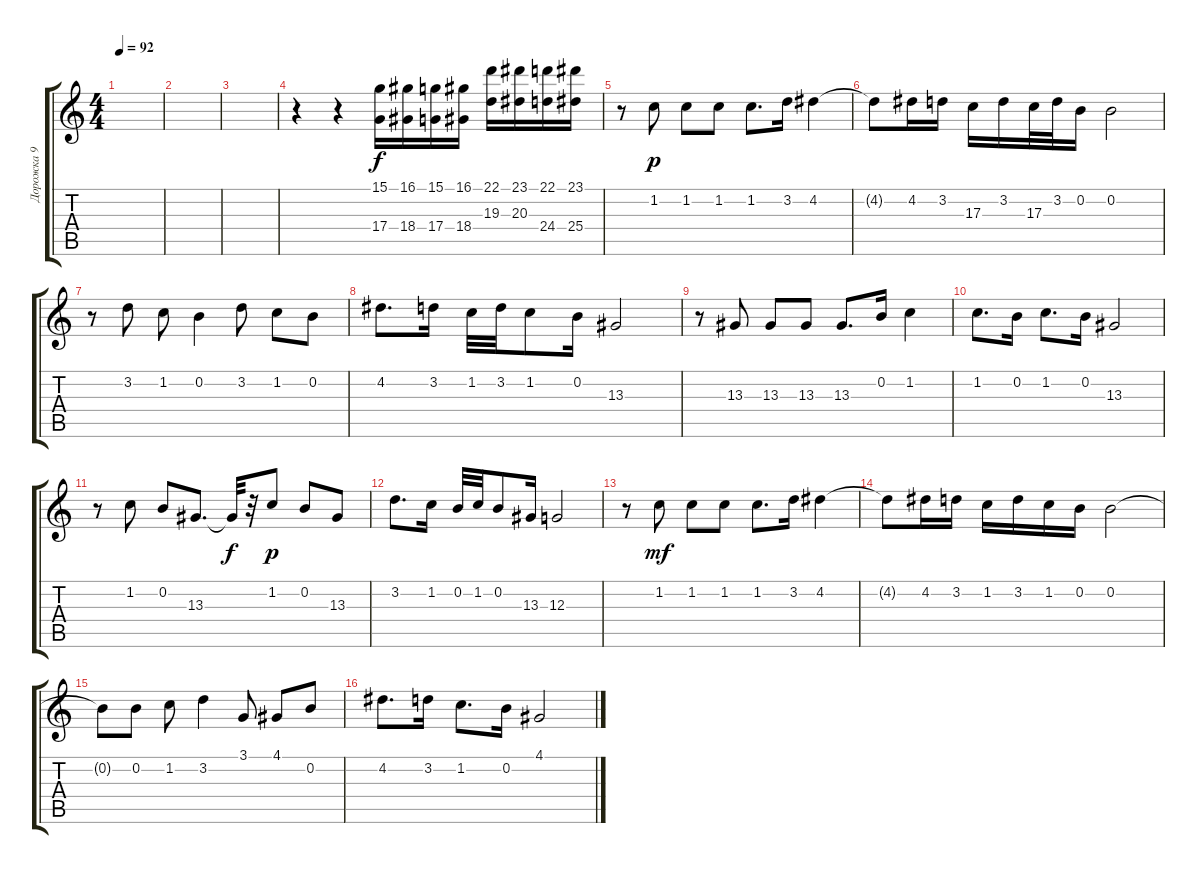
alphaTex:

\track ("Дорожка 9" "Дорожка 9") {instrument stringensemble1}
\staff {score tabs}
\tuning (E4 B4 G3 D3 A2 E2) {hide}
\ts (4 4)
\tempo 92
\clef g2
\ks c
|
|
|
r.4 r.4 (15.1 17.4).16 (16.1 18.4).16 (15.1 17.4).16 (16.1 18.4).16 (22.1 19.3).16 (23.1 20.3).16 (22.1 24.4).16 (23.1 25.4).16 |
r.8 1.2.8{dy p} 1.2.8 1.2.8 1.2.8{d} 3.2.16 4.2.4 |
4.2{t}.8 4.2.16 3.2.16 17.3.16 3.2.16 17.3.32 3.2.32 0.2.16 0.2.2 |
r.8 3.2.8 1.2.8 0.2.4 3.2.8 1.2.8 0.2.8 |
4.2.8{d} 3.2.16 1.2.32 3.2.32 1.2.8 0.2.16 13.3.2 |
r.8 13.3.8 13.3.8 13.3.8 13.3.8{d} 0.2.16 1.2.4 |
1.2.8{d} 0.2.16 1.2.8{d} 0.2.16 13.3.2 |
r.8 1.2.8 0.2.8 13.3.8{d} 13.3{t}.32{dy f} r.32 1.2.8{dy p} 0.2.8 13.3.8 |
3.2.8{d} 1.2.16 0.2.32 1.2.32 0.2.8 13.3.16 12.3.2 |
r.8 1.2.8{dy mf} 1.2.8 1.2.8 1.2.8{d} 3.2.16 4.2.4 |
4.2{t}.8 4.2.16 3.2.16 1.2.16 3.2.16 1.2.16 0.2.16 0.2.2 |
0.2{t}.8 0.2.8 1.2.8 3.2.4 3.1.8 4.1.8 0.2.8 |
4.2.8{d} 3.2.16 1.2.8{d} 0.2.16 4.1.2
